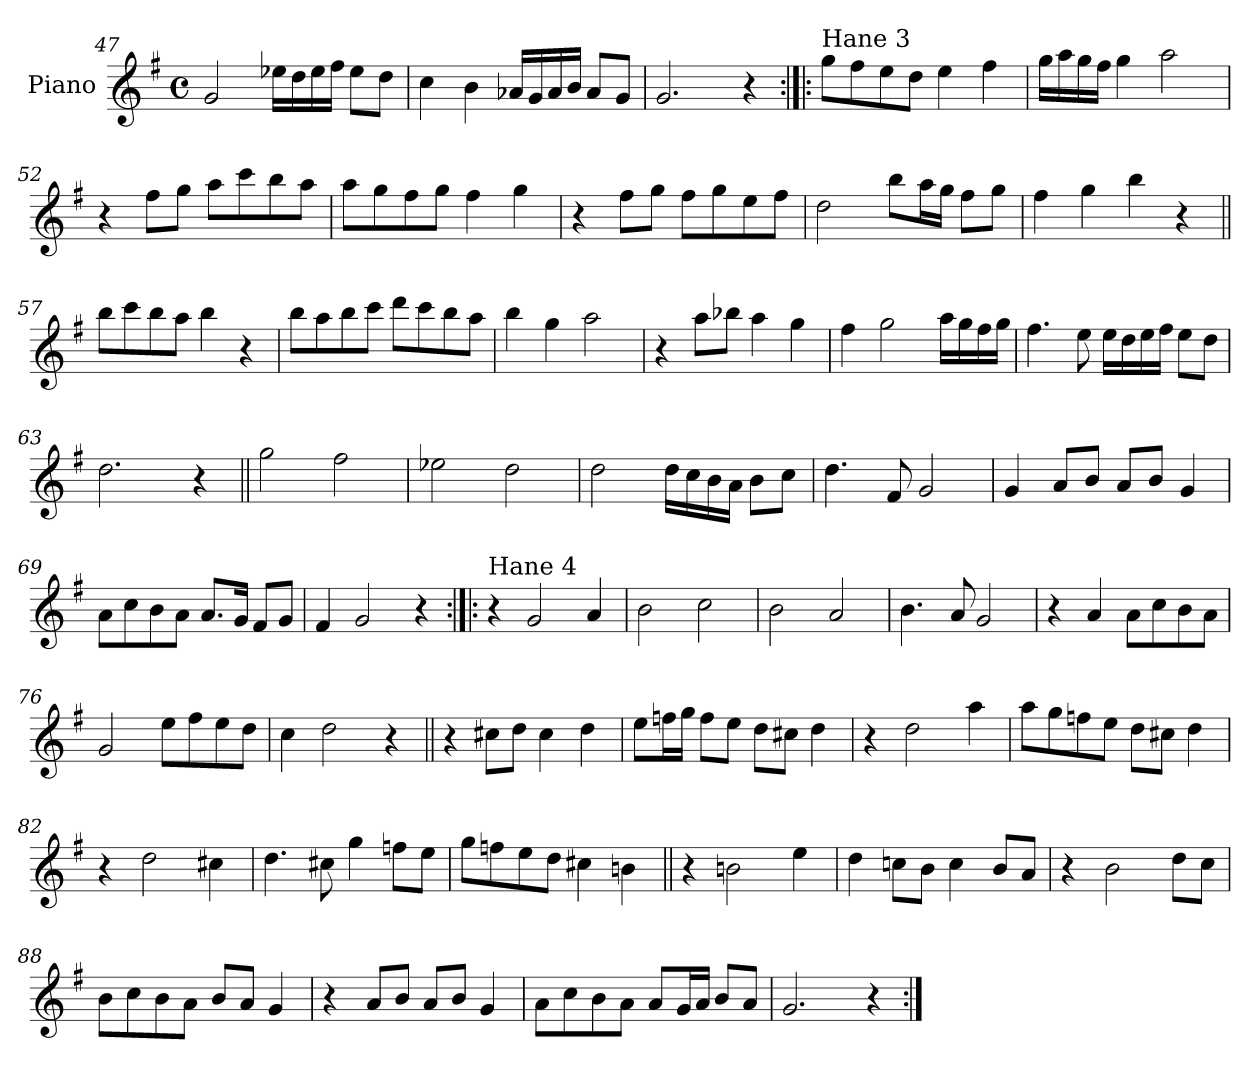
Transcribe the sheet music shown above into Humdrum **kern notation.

**kern
*part1
*staff1
*I"Piano
*I'Pno.
*clefG2
*k[f#]
*M4/4
*met(c)
=47
2g/
16ee-X\LL
16dd\
16ee-\
16ff#\JJ
8ee-\L
8dd\J
=48
4cc\
4b\
16a-X/LL
16g/
16a-/
16b/JJ
8a-/L
8g/J
=49
2.g/
4r
=50:|!|:
!LO:TX:a:t=Hane 3
8gg\L
8ff#\
8ee\
8dd\J
4ee\
4ff#\
=51
16gg\LL
16aa\
16gg\
16ff#\JJ
4gg\
2aa\
!!LO:LB:g=z
=52
4r
8ff#\L
8gg\J
8aa\L
8ccc\
8bb\
8aa\J
=53
8aa\L
8gg\
8ff#\
8gg\J
4ff#\
4gg\
=54
4r
8ff#\L
8gg\J
8ff#\L
8gg\
8ee\
8ff#\J
=55
2dd\
8bb\L
16aa\L
16gg\JJ
8ff#\L
8gg\J
=56
4ff#\
4gg\
4bb\
4r
=57||
8bb\L
8ccc\
8bb\
8aa\J
4bb\
4r
!!LO:PB:g=z
=58
8bb\L
8aa\
8bb\
8ccc\J
8ddd\L
8ccc\
8bb\
8aa\J
=59
4bb\
4gg\
2aa\
=60
4r
8aa\L
8bb-X\J
4aa\
4gg\
=61
4ff#\
2gg\
16aa\LL
16gg\
16ff#\
16gg\JJ
=62
4.ff#\
8ee\
16ee\LL
16dd\
16ee\
16ff#\JJ
8ee\L
8dd\J
=63
2.dd\
4r
!!LO:LB:g=z
=64||
2gg\
2ff#\
=65
2ee-X\
2dd\
=66
2dd\
16dd\LL
16cc\
16b\
16a\JJ
8b\L
8cc\J
=67
4.dd\
8f#/
2g/
=68
4g/
8a/L
8b/J
8a/L
8b/J
4g/
=69
8a\L
8cc\
8b\
8a\J
8.a/L
16g/Jk
8f#/L
8g/J
=70
4f#/
2g/
4r
=71:|!|:
!LO:TX:a:t=Hane 4
4r
2g/
4a/
!!LO:LB:g=z
=72
2b\
2cc\
=73
2b\
2a/
=74
4.b\
8a/
2g/
=75
4r
4a/
8a\L
8cc\
8b\
8a\J
=76
2g/
8ee\L
8ff#\
8ee\
8dd\J
=77
4cc\
2dd\
4r
=78||
4r
8cc#X\L
8dd\J
4cc#\
4dd\
=79
8ee\L
16ffn\L
16gg\JJ
8ff\L
8ee\J
8dd\L
8cc#X\J
4dd\
!!LO:LB:g=z
=80
4r
2dd\
4aa\
=81
8aa\L
8gg\
8ffn\
8ee\J
8dd\L
8cc#X\J
4dd\
=82
4r
2dd\
4cc#X\
=83
4.dd\
8cc#X\
4gg\
8ffn\L
8ee\J
=84
8gg\L
8ffn\
8ee\
8dd\J
4cc#X\
4bn\
=85||
4r
2bn\
4ee\
!!LO:LB:g=z
=86
4dd\
8ccn\L
8b\J
4cc\
8b/L
8a/J
=87
4r
2b\
8dd\L
8cc\J
=88
8b\L
8cc\
8b\
8a\J
8b/L
8a/J
4g/
=89
4r
8a/L
8b/J
8a/L
8b/J
4g/
=90
8a\L
8cc\
8b\
8a\J
8a/L
16g/L
16a/JJ
8b/L
8a/J
=91
2.g/
4r
=:|!
*-
